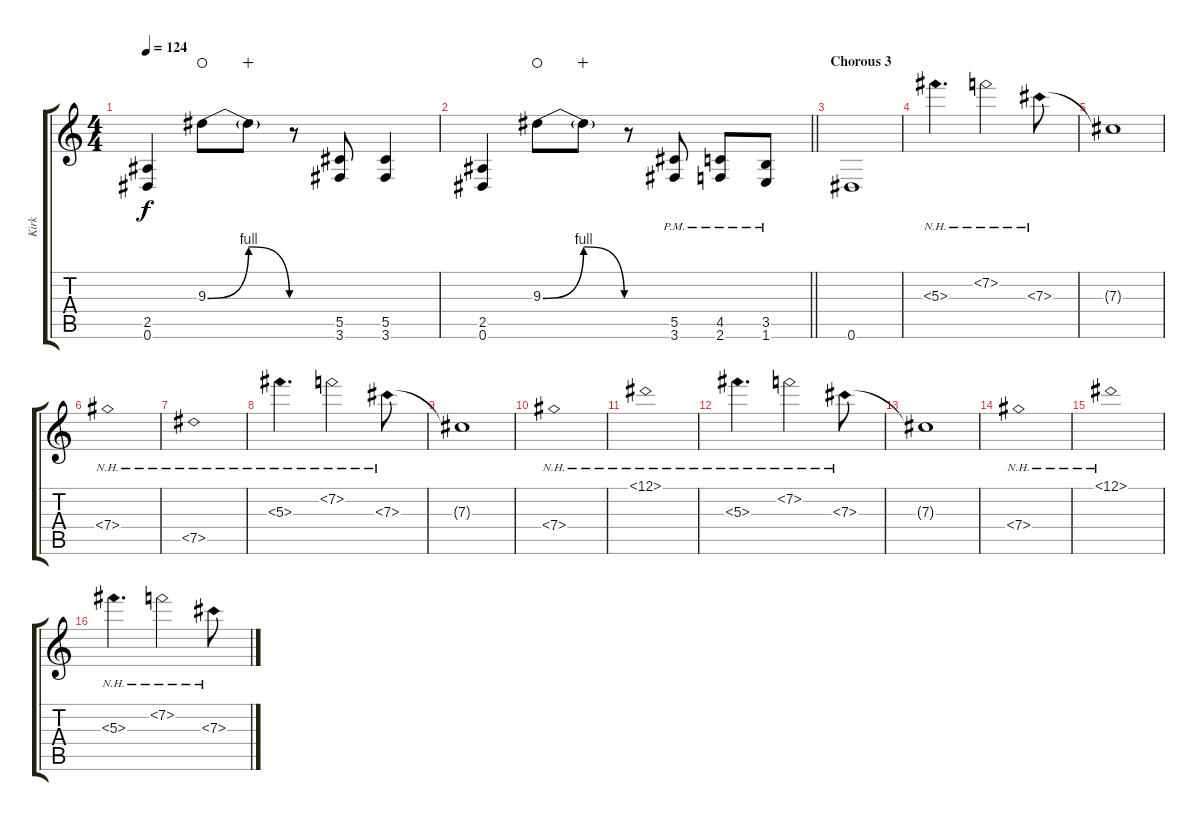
\track ("Kirk" "Kirk") {instrument distortionguitar}
\staff {score tabs}
\tuning (Eb4 Bb3 Gb3 Db3 Ab2 Eb2) {hide}
\ts (4 4)
\tempo 124
\clef g2
\ks c
(2.5 0.6).4{dy f} 9.3{be (bendrelease 0 0 5 4 20 4 60 0)}.8{waho} 9.3{t}.8{wahc} r.8 (5.5 3.6).8 (5.5 3.6).4 |
\barLineRight lightlight
(2.5 0.6).4 9.3{be (bendrelease 0 0 5 4 20 4 60 0)}.8{waho} 9.3{t}.8{wahc} r.8 (5.5{pm} 3.6{pm}).8 (4.5{pm} 2.6{pm}).8 (3.5{pm} 1.6{pm}).8 |
\section ("" "Chorous 3")
0.6.1{volume 0} |
5.3{nh}.4{d volume 5} 7.2{nh}.2 7.3{nh}.8 |
7.3{t}.1 |
7.4{nh}.1 |
7.5{nh}.1 |
5.3{nh}.4{d} 7.2{nh}.2 7.3{nh}.8 |
7.3{t}.1 |
7.4{nh}.1 |
12.1{nh}.1 |
5.3{nh}.4{d} 7.2{nh}.2 7.3{nh}.8 |
7.3{t}.1 |
7.4{nh}.1 |
12.1{nh}.1 |
5.3{nh}.4{d} 7.2{nh}.2 7.3{nh}.8
